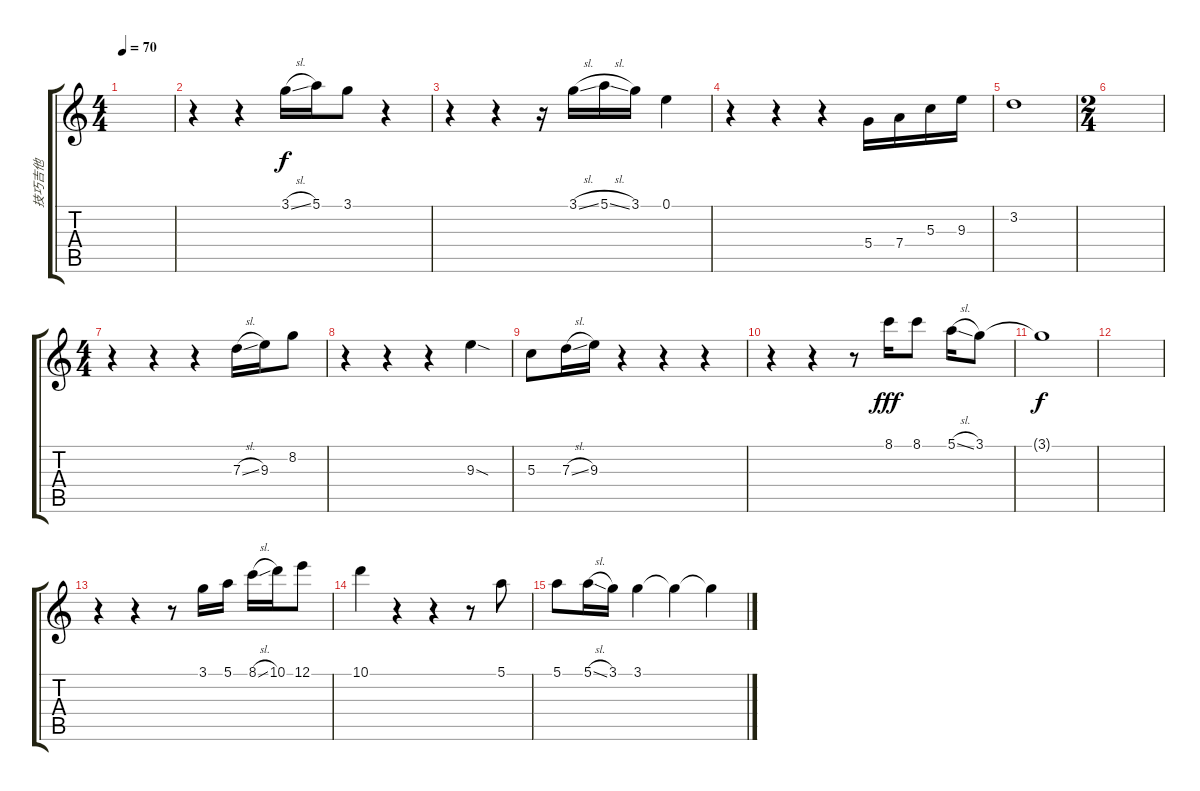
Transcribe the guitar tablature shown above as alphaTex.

\track ("技巧吉他" "技巧吉他") {instrument acousticguitarsteel}
\staff {score tabs}
\tuning (E4 B3 G3 D3 A2 E2) {hide}
\ts (4 4)
\tempo 70
\clef g2
\ks c
|
r.4 r.4 3.1{sl}.16 5.1.16 3.1.8 r.4 |
r.4 r.4 r.16 3.1{sl}.16 5.1{sl}.16 3.1.16 0.1.4 |
r.4 r.4 r.4 5.4.16 7.4.16 5.3.16 9.3.16 |
3.2.1 |
\ts (2 4)
|
\ts (4 4)
r.4 r.4 r.4 7.3{sl}.16 9.3.16 8.2.8 |
r.4 r.4 r.4 9.3{sod}.4 |
5.3.8 7.3{sl}.16 9.3.16 r.4 r.4 r.4 |
r.4 r.4 r.8 8.1.16{dy fff} 8.1.8 5.1{sl}.16 3.1.8 |
3.1{t}.1{dy f} |
|
r.4 r.4 r.8 3.1.16 5.1.16 8.1{sl}.16 10.1.16 12.1.8 |
10.1.4 r.4 r.4 r.8 5.1.8 |
5.1.8 5.1{sl}.16 3.1.16 3.1.4 3.1{t}.4 3.1{t}.4
